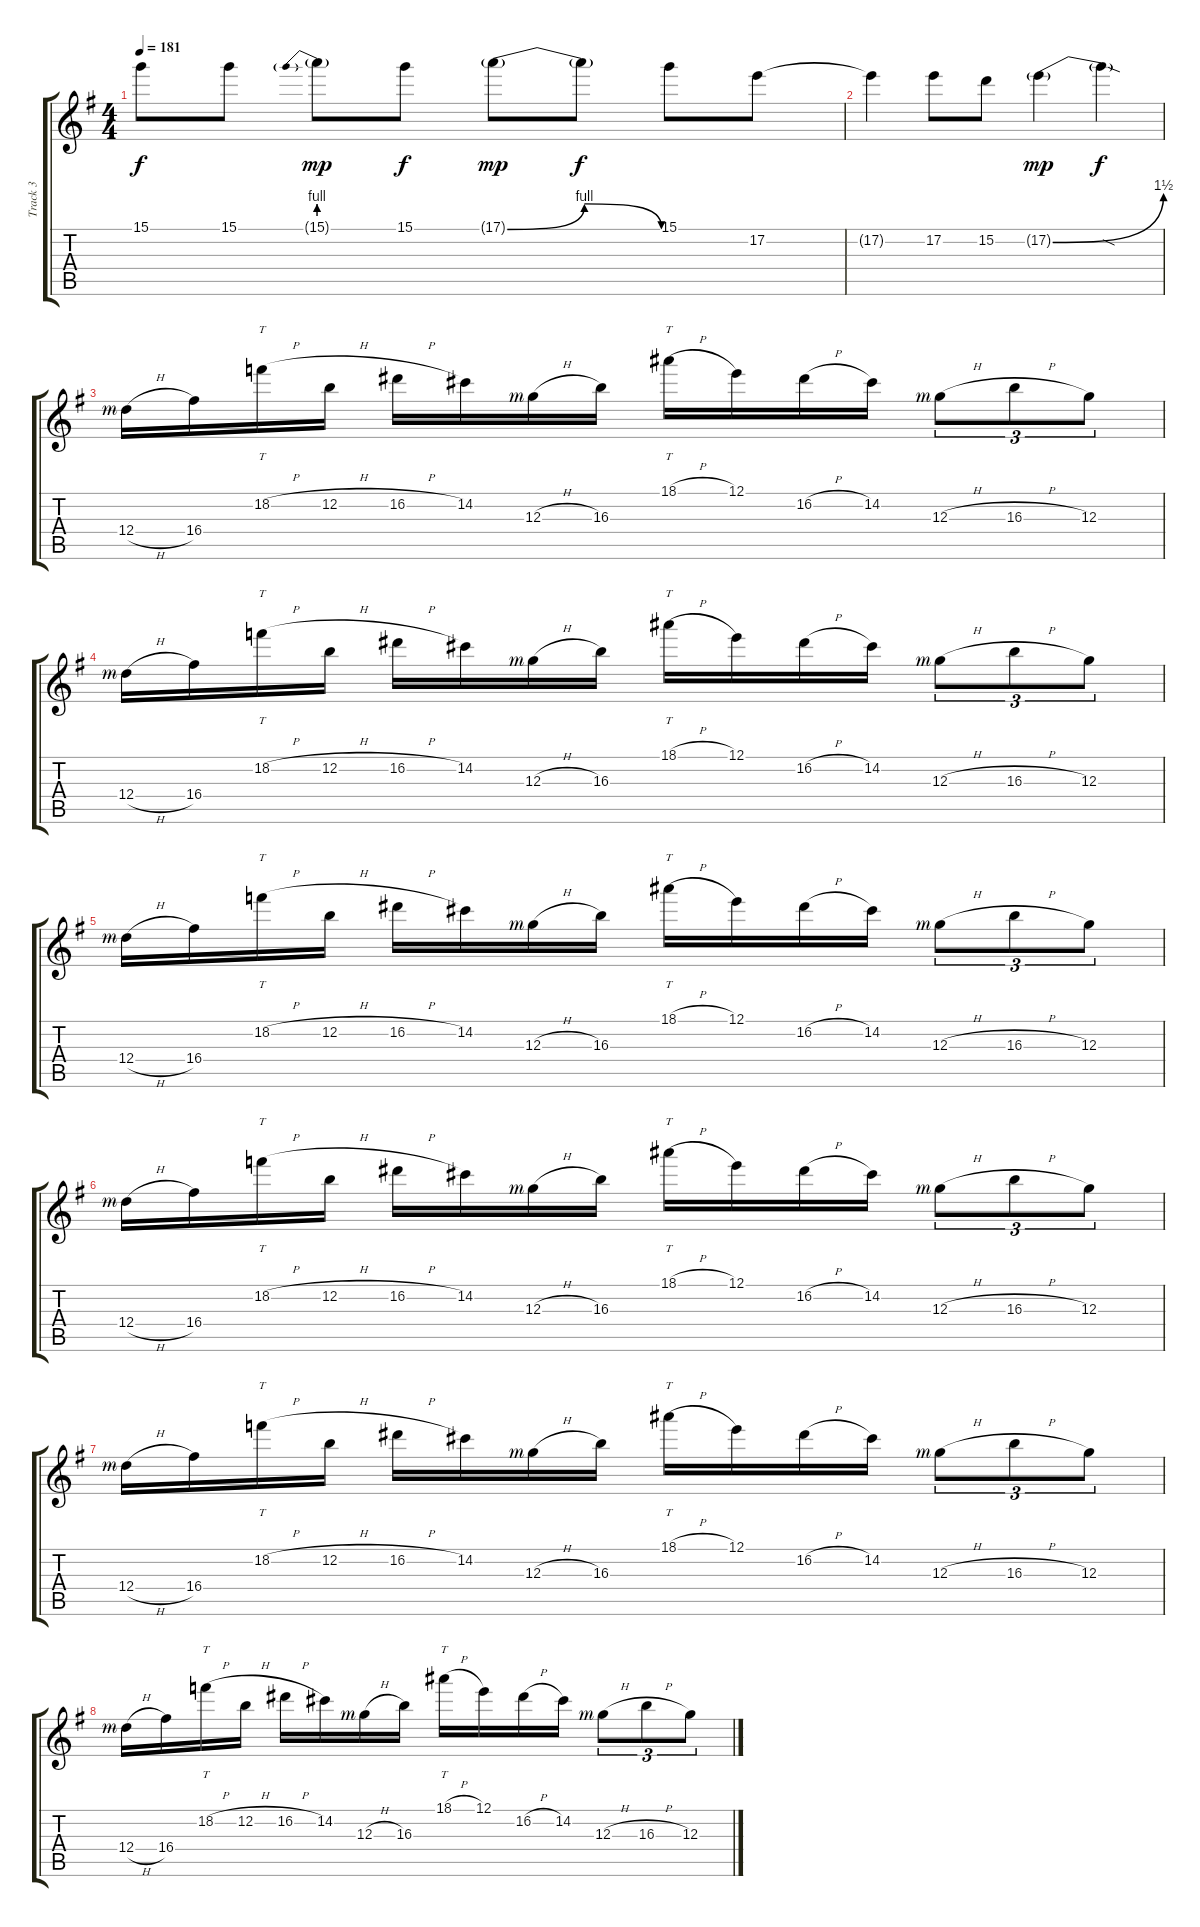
\track ("Track 3" "Track 3") {instrument distortionguitar}
\staff {score tabs}
\tuning (E4 B3 G3 D3 A2 E2) {hide}
\ts (4 4)
\tempo 181
\clef g2
\ks g
15.1{t}.8{dy f} 15.1.8 15.1{be (prebend 0 4 60 4) g}.8{dy mp} 15.1.8{dy f} 17.1{be (bendrelease 0 0 15 4 15 4 60 0) g}.8{dy mp} 17.1{t}.8{dy f} 15.1.8 17.2.8 |
17.2{t}.4 17.2.8 15.2.8 17.2{be (bend 0 0 60 6) g}.4{dy mp} 17.2{sod t}.4{dy f} |
12.4{h rf 3}.16 16.4.16 18.2{h}.16{tt} 12.2{h}.16 16.2{h}.16 14.2.16 12.3{h rf 3}.16 16.3.16 18.1{h}.16{tt} 12.1.16 16.2{h}.16 14.2.16 12.3{h rf 3}.8{tu (3 2)} 16.3{h}.8{tu (3 2)} 12.3.8{tu (3 2)} |
12.4{h rf 3}.16 16.4.16 18.2{h}.16{tt} 12.2{h}.16 16.2{h}.16 14.2.16 12.3{h rf 3}.16 16.3.16 18.1{h}.16{tt} 12.1.16 16.2{h}.16 14.2.16 12.3{h rf 3}.8{tu (3 2)} 16.3{h}.8{tu (3 2)} 12.3.8{tu (3 2)} |
12.4{h rf 3}.16 16.4.16 18.2{h}.16{tt} 12.2{h}.16 16.2{h}.16 14.2.16 12.3{h rf 3}.16 16.3.16 18.1{h}.16{tt} 12.1.16 16.2{h}.16 14.2.16 12.3{h rf 3}.8{tu (3 2)} 16.3{h}.8{tu (3 2)} 12.3.8{tu (3 2)} |
12.4{h rf 3}.16 16.4.16 18.2{h}.16{tt} 12.2{h}.16 16.2{h}.16 14.2.16 12.3{h rf 3}.16 16.3.16 18.1{h}.16{tt} 12.1.16 16.2{h}.16 14.2.16 12.3{h rf 3}.8{tu (3 2)} 16.3{h}.8{tu (3 2)} 12.3.8{tu (3 2)} |
12.4{h rf 3}.16 16.4.16 18.2{h}.16{tt} 12.2{h}.16 16.2{h}.16 14.2.16 12.3{h rf 3}.16 16.3.16 18.1{h}.16{tt} 12.1.16 16.2{h}.16 14.2.16 12.3{h rf 3}.8{tu (3 2)} 16.3{h}.8{tu (3 2)} 12.3.8{tu (3 2)} |
12.4{h rf 3}.16 16.4.16 18.2{h}.16{tt} 12.2{h}.16 16.2{h}.16 14.2.16 12.3{h rf 3}.16 16.3.16 18.1{h}.16{tt} 12.1.16 16.2{h}.16 14.2.16 12.3{h rf 3}.8{tu (3 2)} 16.3{h}.8{tu (3 2)} 12.3.8{tu (3 2)}
